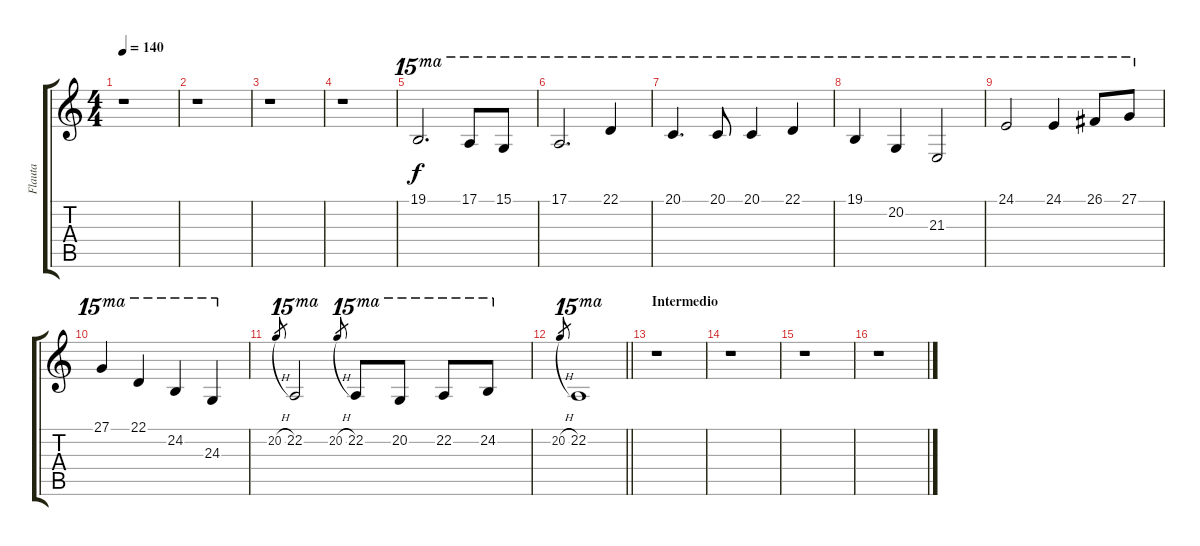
\track ("Flauta" "Flauta") {instrument flute}
\staff {score tabs}
\tuning (E4 B3 G3 D3 A2 E2) {hide}
\ts (4 4)
\tempo 140
\clef g2
\ks c
r.1{dy f} |
r.1 |
r.1 |
r.1 |
19.1.2{d ot 15ma} 17.1.8{ot 15ma} 15.1.8{ot 15ma} |
17.1.2{d ot 15ma} 22.1.4{ot 15ma} |
20.1.4{d ot 15ma} 20.1.8{ot 15ma} 20.1.4{ot 15ma} 22.1.4{ot 15ma} |
19.1.4{ot 15ma} 20.2.4{ot 15ma} 21.3.2{ot 15ma} |
24.1.2{ot 15ma} 24.1.4{ot 15ma} 26.1.8{ot 15ma} 27.1.8{ot 15ma} |
27.1.4{ot 15ma} 22.1.4{ot 15ma} 24.2.4{ot 15ma} 24.3.4{ot 15ma} |
20.2{h}.8{gr} 22.2.2{ot 15ma} 20.2{h}.8{gr} 22.2.8{ot 15ma} 20.2.8{ot 15ma} 22.2.8{ot 15ma} 24.2.8{ot 15ma} |
\barLineRight lightlight
20.2{h}.8{gr} 22.2.1{ot 15ma} |
\section ("" "Intermedio")
r.1 |
r.1 |
r.1 |
r.1
